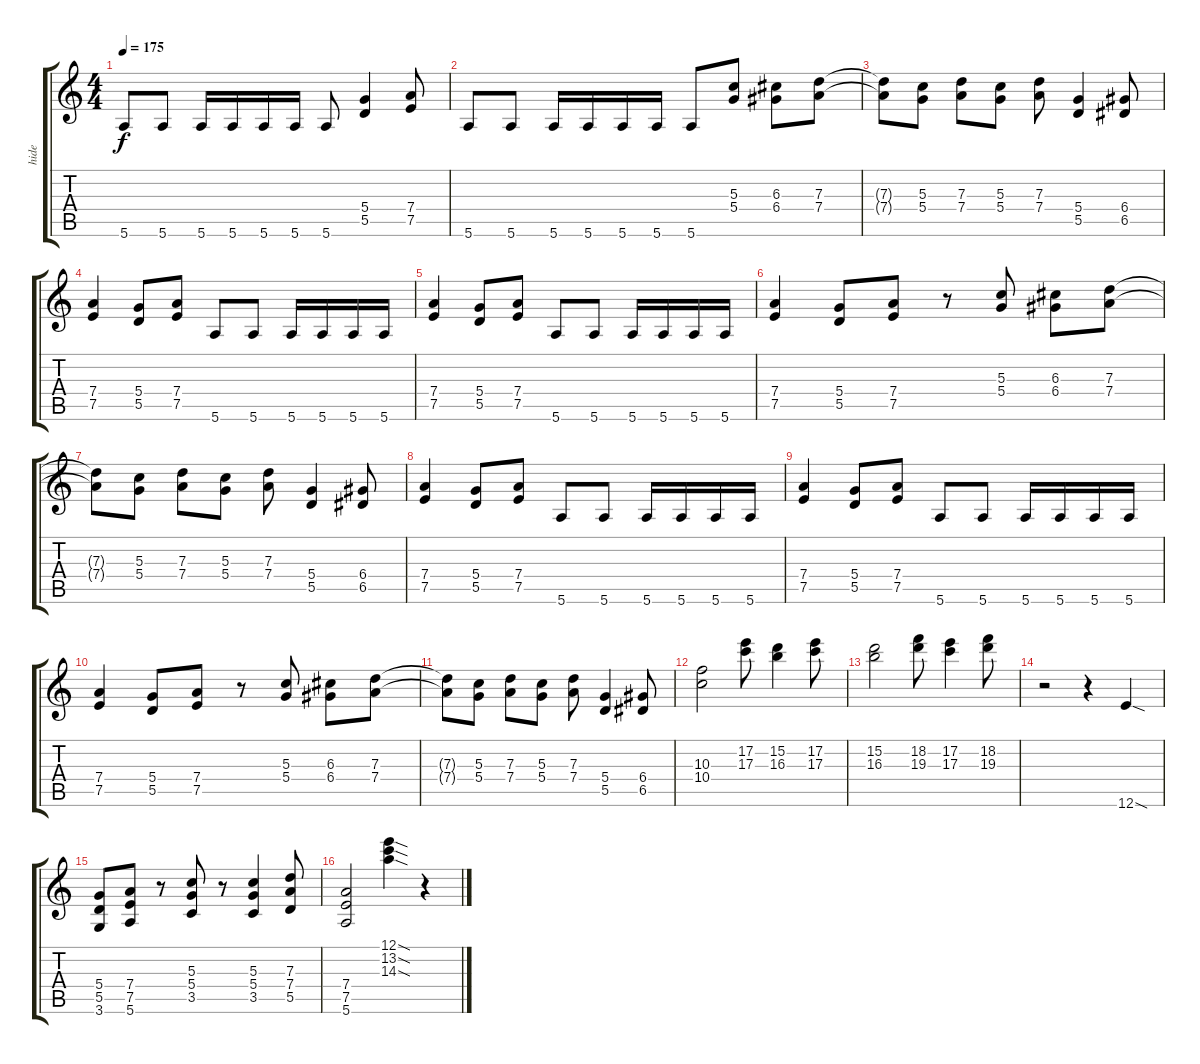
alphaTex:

\track ("hide" "hide") {instrument overdrivenguitar}
\staff {score tabs}
\tuning (E4 B3 G3 D3 A2 E2) {hide}
\ts (4 4)
\tempo 175
\clef g2
\ks c
5.6.8{dy f} 5.6.8 5.6.16 5.6.16 5.6.16 5.6.16 5.6.8 (5.4 5.5).4 (7.4 7.5).8 |
5.6.8 5.6.8 5.6.16 5.6.16 5.6.16 5.6.16 5.6.8 (5.3 5.4).8 (6.3 6.4).8 (7.3 7.4).8 |
(7.3{t} 7.4{t}).8 (5.3 5.4).8 (7.3 7.4).8 (5.3 5.4).8 (7.3 7.4).8 (5.4 5.5).4 (6.4 6.5).8 |
(7.4 7.5).4 (5.4 5.5).8 (7.4 7.5).8 5.6.8 5.6.8 5.6.16 5.6.16 5.6.16 5.6.16 |
(7.4 7.5).4 (5.4 5.5).8 (7.4 7.5).8 5.6.8 5.6.8 5.6.16 5.6.16 5.6.16 5.6.16 |
(7.4 7.5).4 (5.4 5.5).8 (7.4 7.5).8 r.8 (5.3 5.4).8 (6.3 6.4).8 (7.3 7.4).8 |
(7.3{t} 7.4{t}).8 (5.3 5.4).8 (7.3 7.4).8 (5.3 5.4).8 (7.3 7.4).8 (5.4 5.5).4 (6.4 6.5).8 |
(7.4 7.5).4 (5.4 5.5).8 (7.4 7.5).8 5.6.8 5.6.8 5.6.16 5.6.16 5.6.16 5.6.16 |
(7.4 7.5).4 (5.4 5.5).8 (7.4 7.5).8 5.6.8 5.6.8 5.6.16 5.6.16 5.6.16 5.6.16 |
(7.4 7.5).4 (5.4 5.5).8 (7.4 7.5).8 r.8 (5.3 5.4).8 (6.3 6.4).8 (7.3 7.4).8 |
(7.3{t} 7.4{t}).8 (5.3 5.4).8 (7.3 7.4).8 (5.3 5.4).8 (7.3 7.4).8 (5.4 5.5).4 (6.4 6.5).8 |
(10.3 10.4).2 (17.2 17.3).8 (15.2 16.3).4 (17.2 17.3).8 |
(15.2 16.3).2 (18.2 19.3).8 (17.2 17.3).4 (18.2 19.3).8 |
r.2 r.4 12.6{sod}.4 |
(5.4 5.5 3.6).8 (7.4 7.5 5.6).8 r.8 (5.3 5.4 3.5).8 r.8 (5.3 5.4 3.5).4 (7.3 7.4 5.5).8 |
(7.4 7.5 5.6).2 (12.1{sod} 13.2{sod} 14.3{sod}).4 r.4
